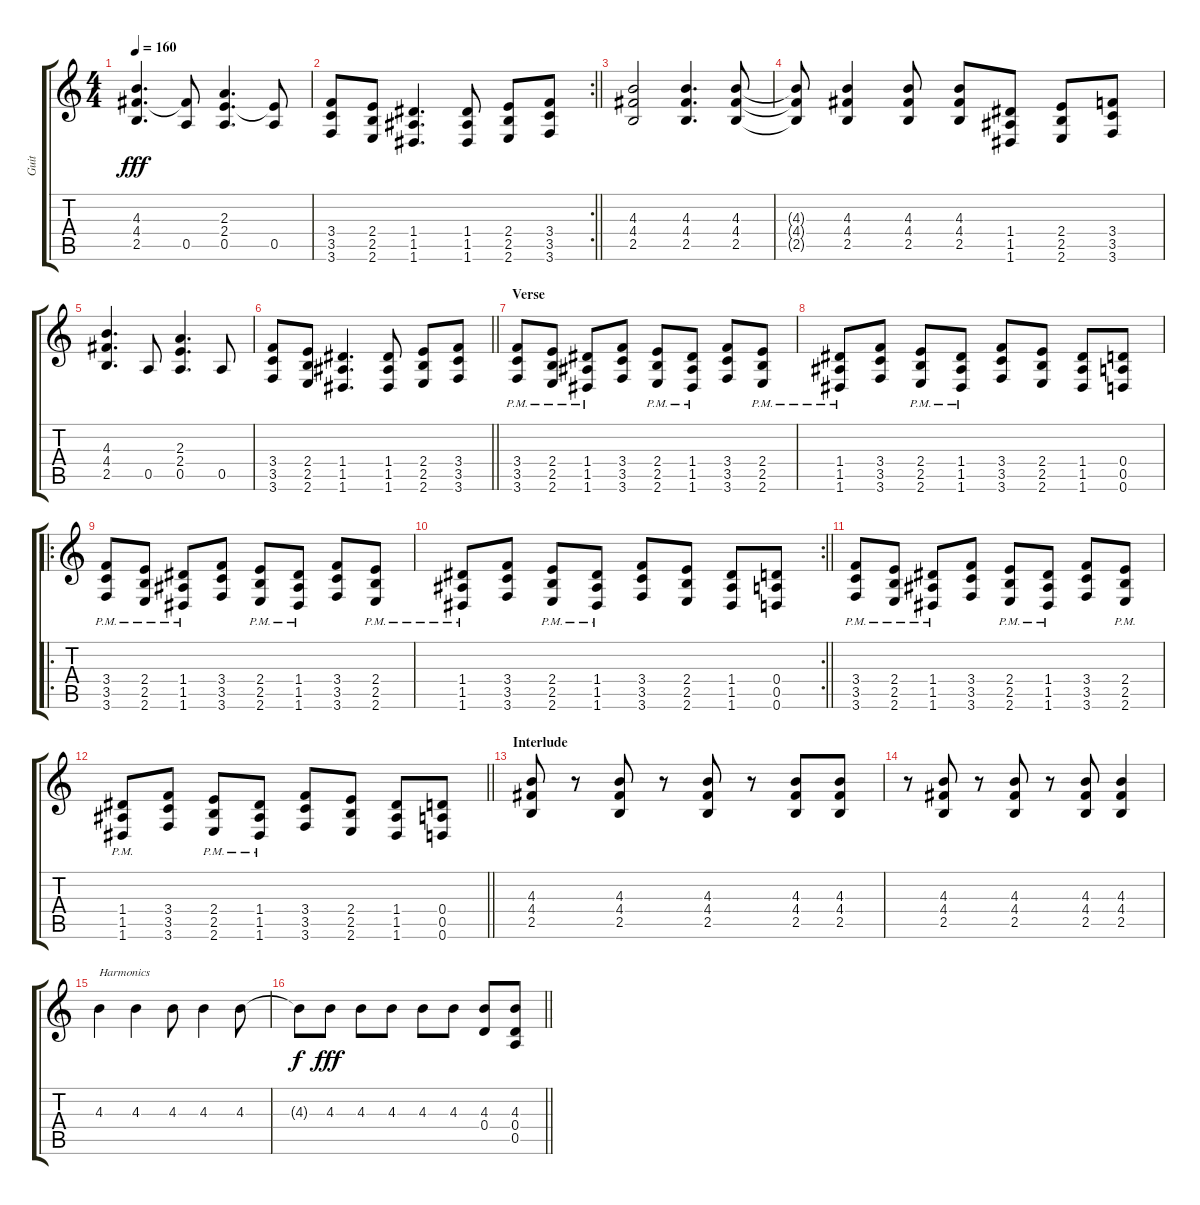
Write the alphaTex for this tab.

\track ("Guit" "Guit") {instrument distortionguitar}
\staff {score tabs}
\tuning (E4 B3 G3 D3 A2 D2) {hide}
\ts (4 4)
\tempo 160
\clef g2
\ks c
(4.3 4.4 2.5).4{d dy fff} (4.4{t} 0.5).8 (2.3 2.4 0.5).4{d} (2.4{t} 0.5).8 |
\rc 2
\barLineRight lightlight
(3.4 3.5 3.6).8 (2.4 2.5 2.6).8 (1.4 1.5 1.6).4{d} (1.4 1.5 1.6).8 (2.4 2.5 2.6).8 (3.4 3.5 3.6).8 |
(4.3 4.4 2.5).2 (4.3 4.4 2.5).4{d} (4.3 4.4 2.5).8 |
(4.3{t} 4.4{t} 2.5{t}).8 (4.3 4.4 2.5).4 (4.3 4.4 2.5).8 (4.3 4.4 2.5).8 (1.4 1.5 1.6).8 (2.4 2.5 2.6).8 (3.4 3.5 3.6).8 |
(4.3 4.4 2.5).4{d} 0.5.8 (2.3 2.4 0.5).4{d} 0.5.8 |
\barLineRight lightlight
(3.4 3.5 3.6).8 (2.4 2.5 2.6).8 (1.4 1.5 1.6).4{d} (1.4 1.5 1.6).8 (2.4 2.5 2.6).8 (3.4 3.5 3.6).8 |
\section ("" "Verse")
(3.4{pm} 3.5{pm} 3.6{pm}).8 (2.4{pm} 2.5{pm} 2.6{pm}).8 (1.4{pm} 1.5{pm} 1.6{pm}).8 (3.4 3.5 3.6).8 (2.4{pm} 2.5{pm} 2.6{pm}).8 (1.4{pm} 1.5{pm} 1.6{pm}).8 (3.4 3.5 3.6).8 (2.4{pm} 2.5{pm} 2.6{pm}).8 |
(1.4{pm} 1.5{pm} 1.6{pm}).8 (3.4 3.5 3.6).8 (2.4{pm} 2.5{pm} 2.6{pm}).8 (1.4{pm} 1.5{pm} 1.6{pm}).8 (3.4 3.5 3.6).8 (2.4 2.5 2.6).8 (1.4 1.5 1.6).8 (0.4 0.5 0.6).8 |
\ro
(3.4{pm} 3.5{pm} 3.6{pm}).8 (2.4{pm} 2.5{pm} 2.6{pm}).8 (1.4{pm} 1.5{pm} 1.6{pm}).8 (3.4 3.5 3.6).8 (2.4{pm} 2.5{pm} 2.6{pm}).8 (1.4{pm} 1.5{pm} 1.6{pm}).8 (3.4 3.5 3.6).8 (2.4{pm} 2.5{pm} 2.6{pm}).8 |
\rc 2
\barLineRight lightlight
(1.4{pm} 1.5{pm} 1.6{pm}).8 (3.4 3.5 3.6).8 (2.4{pm} 2.5{pm} 2.6{pm}).8 (1.4{pm} 1.5{pm} 1.6{pm}).8 (3.4 3.5 3.6).8 (2.4 2.5 2.6).8 (1.4 1.5 1.6).8 (0.4 0.5 0.6).8 |
(3.4{pm} 3.5{pm} 3.6{pm}).8 (2.4{pm} 2.5{pm} 2.6{pm}).8 (1.4{pm} 1.5{pm} 1.6{pm}).8 (3.4 3.5 3.6).8 (2.4{pm} 2.5{pm} 2.6{pm}).8 (1.4{pm} 1.5{pm} 1.6{pm}).8 (3.4 3.5 3.6).8 (2.4{pm} 2.5{pm} 2.6{pm}).8 |
\barLineRight lightlight
(1.4{pm} 1.5{pm} 1.6{pm}).8 (3.4 3.5 3.6).8 (2.4{pm} 2.5{pm} 2.6{pm}).8 (1.4{pm} 1.5{pm} 1.6{pm}).8 (3.4 3.5 3.6).8 (2.4 2.5 2.6).8 (1.4 1.5 1.6).8 (0.4 0.5 0.6).8 |
\section ("" "Interlude")
(4.3 4.4 2.5).8 r.8 (4.3 4.4 2.5).8 r.8 (4.3 4.4 2.5).8 r.8 (4.3 4.4 2.5).8 (4.3 4.4 2.5).8 |
r.8 (4.3 4.4 2.5).8 r.8 (4.3 4.4 2.5).8 r.8 (4.3 4.4 2.5).8 (4.3 4.4 2.5).4 |
4.3.4{txt "Harmonics"} 4.3.4 4.3.8 4.3.4 4.3.8 |
\barLineRight lightlight
4.3{t}.8{dy f} 4.3.8{dy fff} 4.3.8 4.3.8 4.3.8 4.3.8 (4.3 0.4).8 (4.3 0.4 0.5).8
